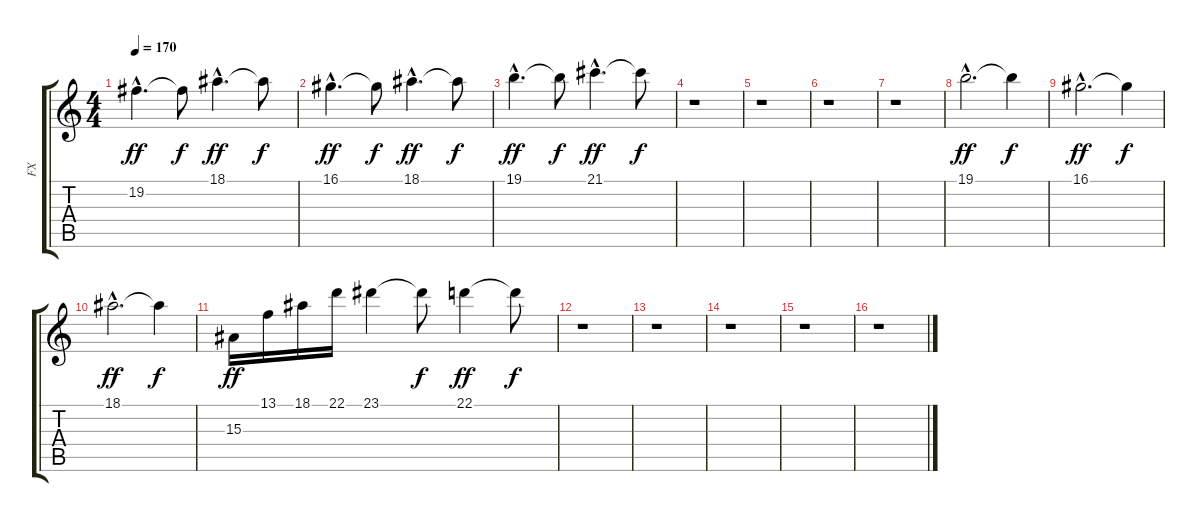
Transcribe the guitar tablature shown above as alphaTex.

\track ("FX" "FX") {instrument fx4atmosphere}
\staff {score tabs}
\tuning (E4 B3 G3 D3 A2 E2) {hide}
\ts (4 4)
\tempo 170
\clef g2
\ks c
19.2{hac}.4{d dy ff} 19.2{t}.8{dy f} 18.1{hac}.4{d dy ff} 18.1{t}.8{dy f} |
16.1{hac}.4{d dy ff} 16.1{t}.8{dy f} 18.1{hac}.4{d dy ff} 18.1{t}.8{dy f} |
19.1{hac}.4{d dy ff} 19.1{t}.8{dy f} 21.1{hac}.4{d dy ff} 21.1{t}.8{dy f} |
r.1 |
r.1 |
r.1 |
r.1 |
19.1{hac}.2{d dy ff} 19.1{t}.4{dy f} |
16.1{hac}.2{d dy ff} 16.1{t}.4{dy f} |
18.1{hac}.2{d dy ff} 18.1{t}.4{dy f} |
15.3.16{dy ff} 13.1.16 18.1.16 22.1.16 23.1.4 23.1{t}.8{dy f} 22.1.4{dy ff} 22.1{t}.8{dy f} |
r.1 |
r.1 |
r.1 |
r.1 |
r.1
